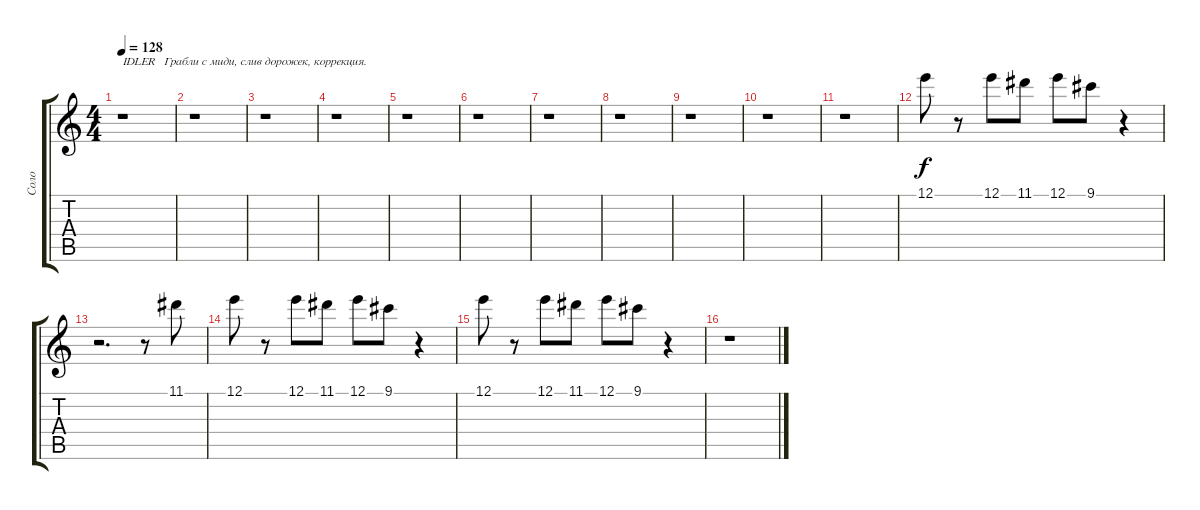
\track ("Соло" "Соло") {instrument distortionguitar}
\staff {score tabs}
\tuning (E4 B3 G3 D3 A2 E2) {hide}
\ts (4 4)
\tempo 128
\clef g2
\ks c
r.1{txt "IDLER   Грабли с миди, слив дорожек, коррекция." dy f instrument distortionguitar} |
r.1 |
r.1 |
r.1 |
r.1 |
r.1 |
r.1 |
r.1 |
r.1 |
r.1 |
r.1 |
12.1.8 r.8 12.1.8 11.1.8 12.1.8 9.1.8 r.4 |
r.2{d} r.8 11.1.8 |
12.1.8 r.8 12.1.8 11.1.8 12.1.8 9.1.8 r.4 |
12.1.8 r.8 12.1.8 11.1.8 12.1.8 9.1.8 r.4 |
r.1
